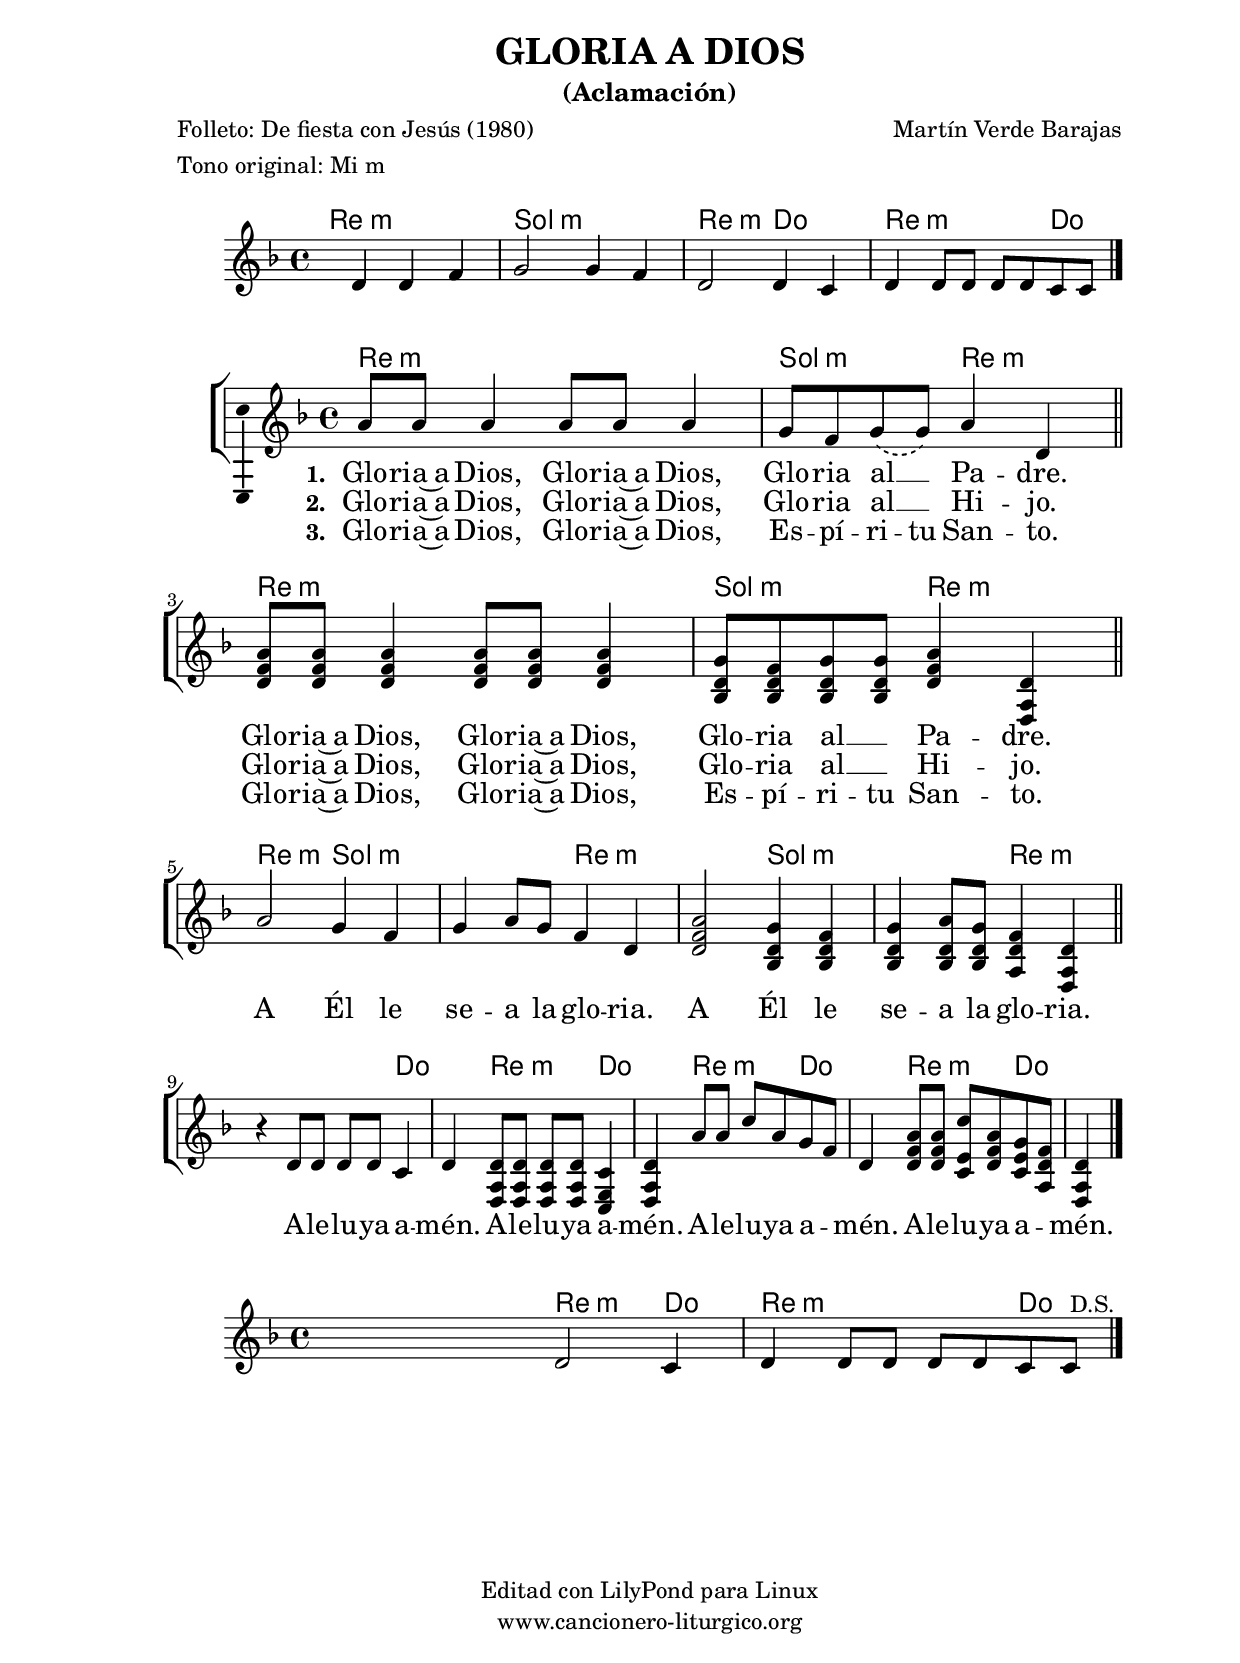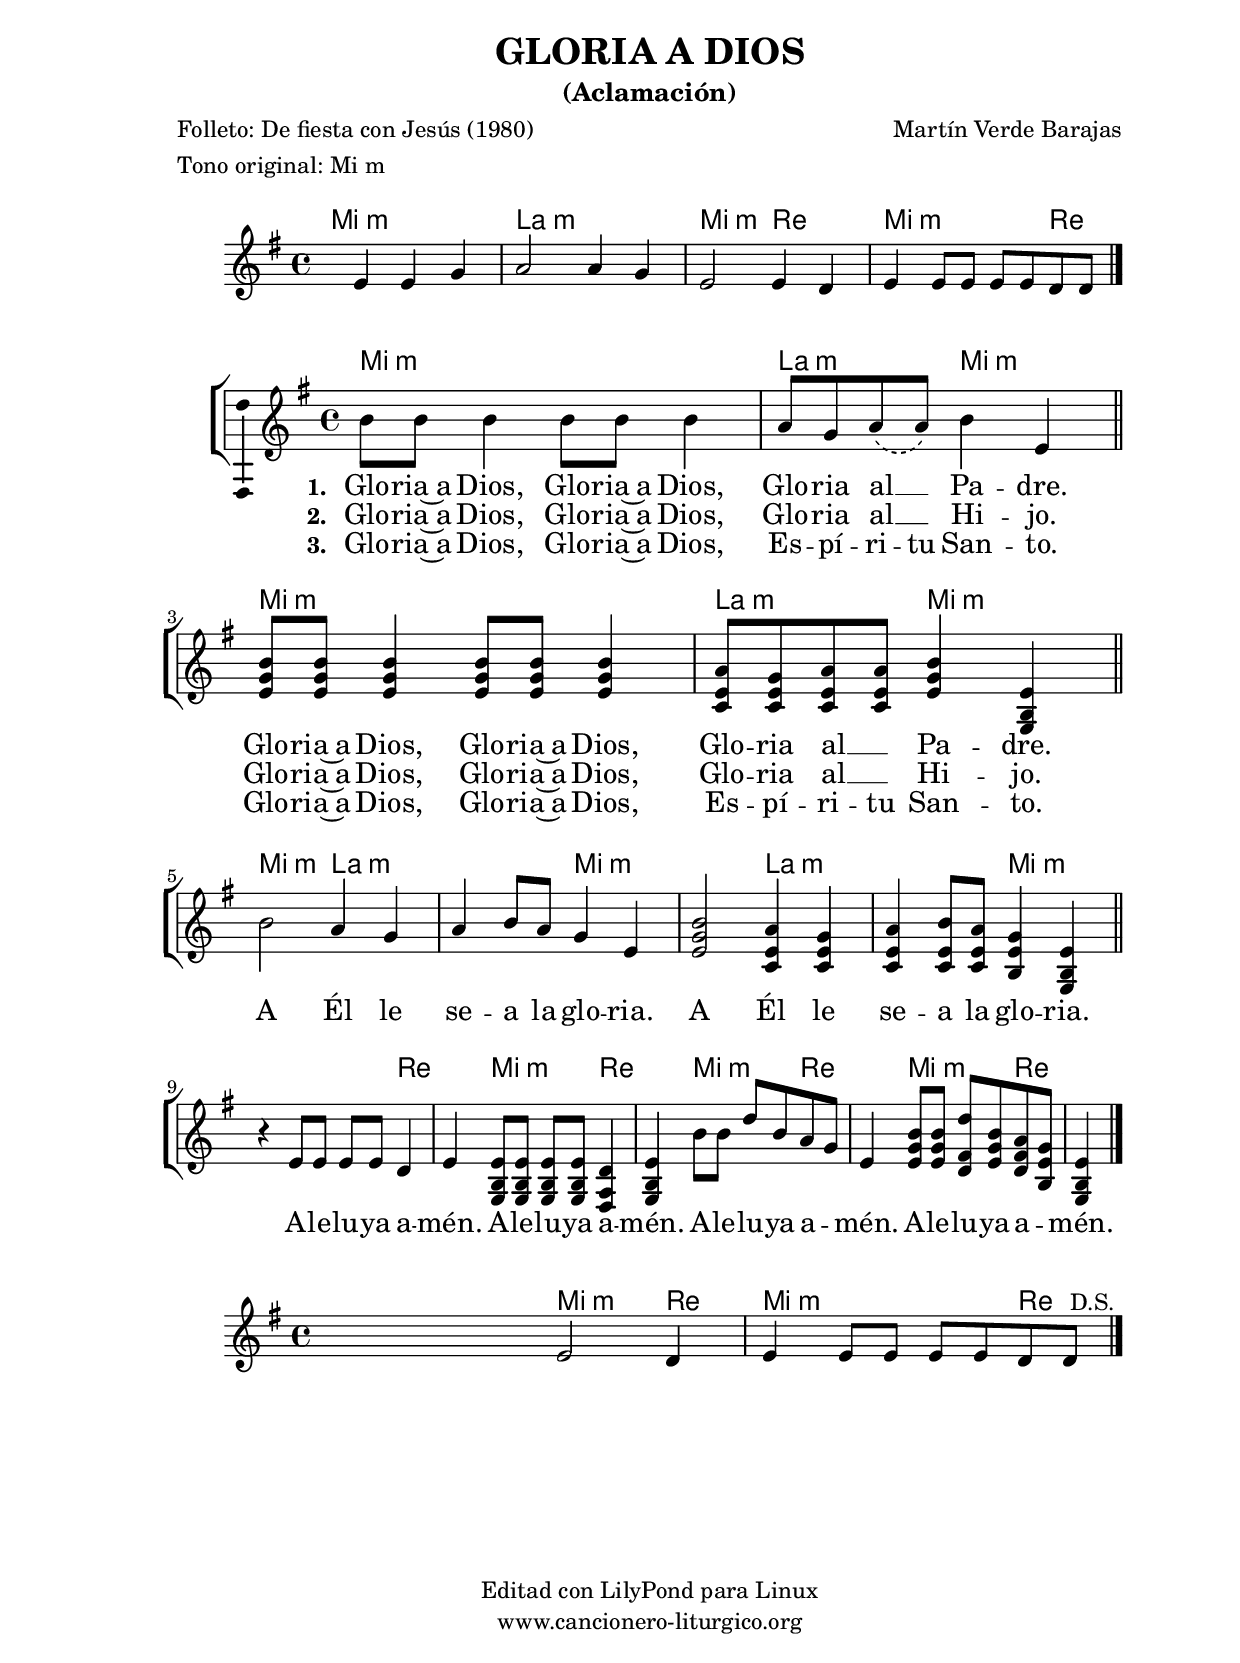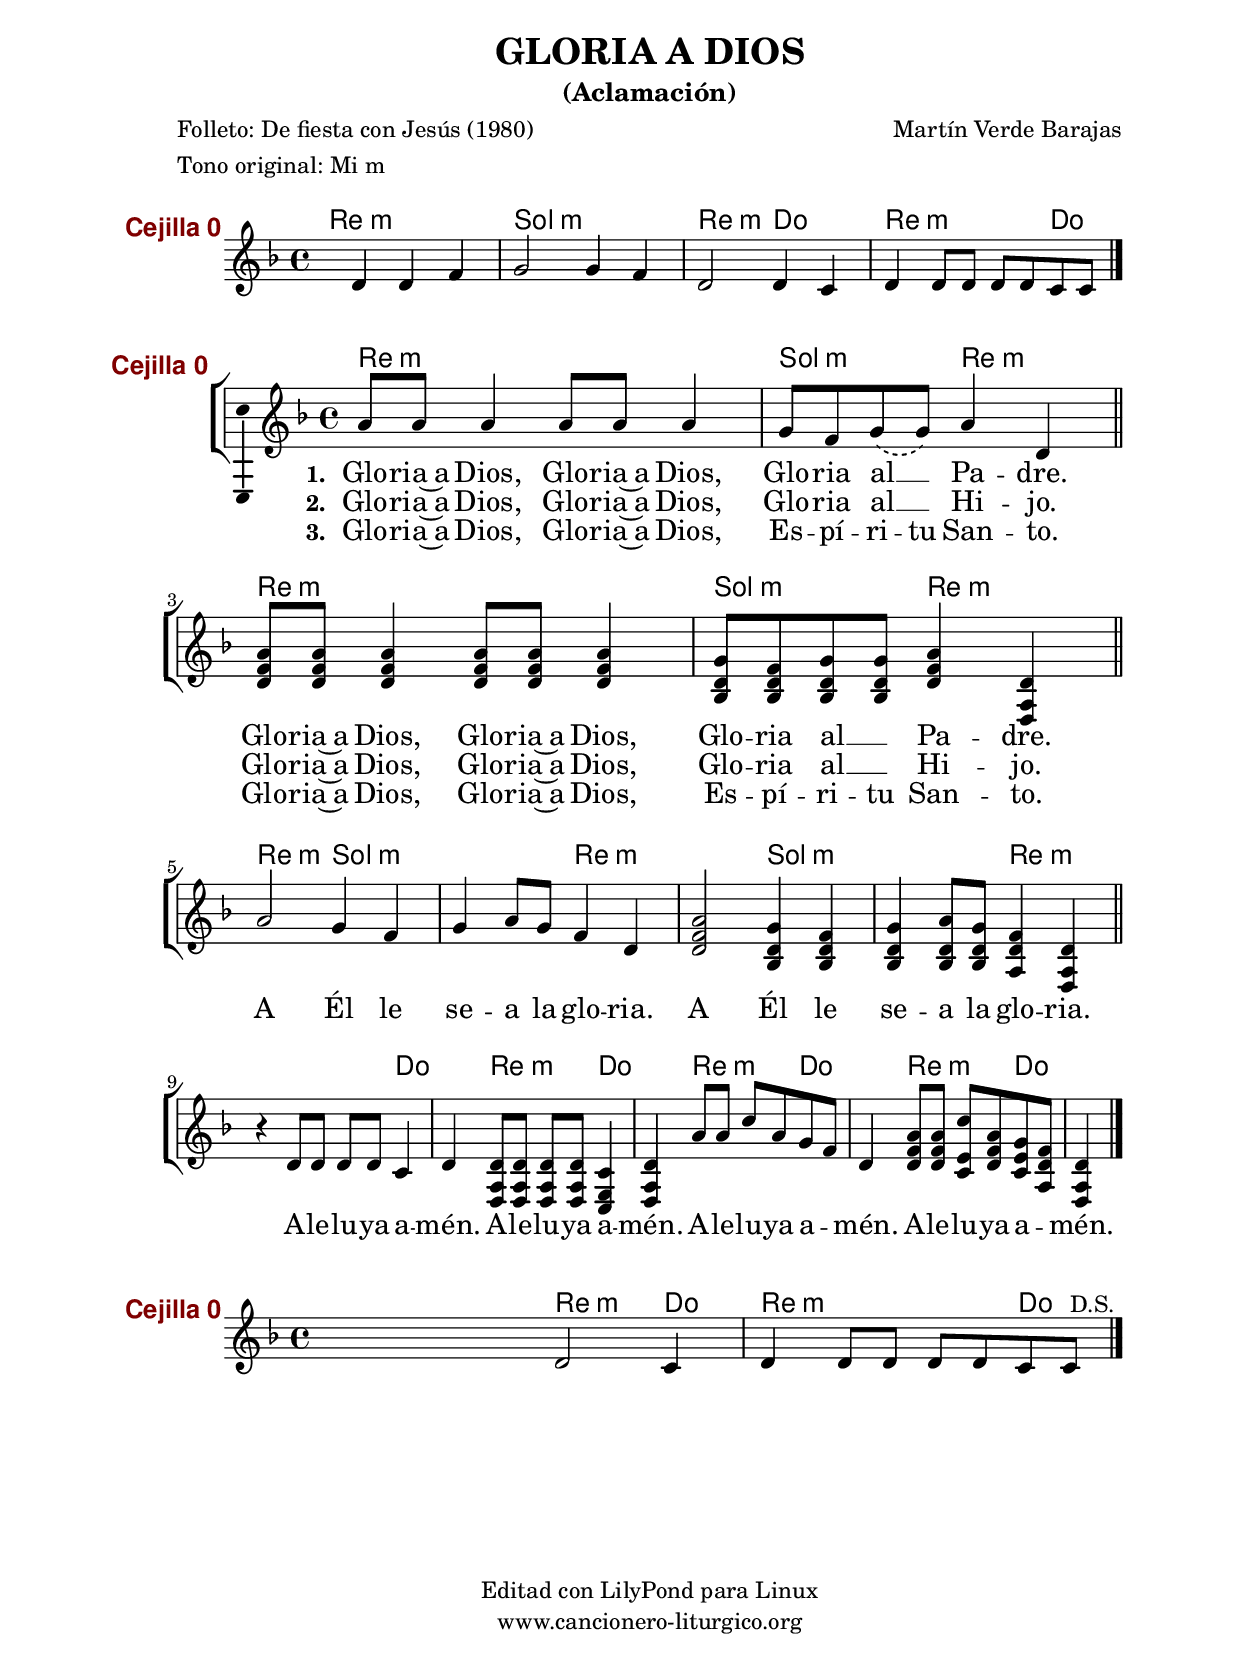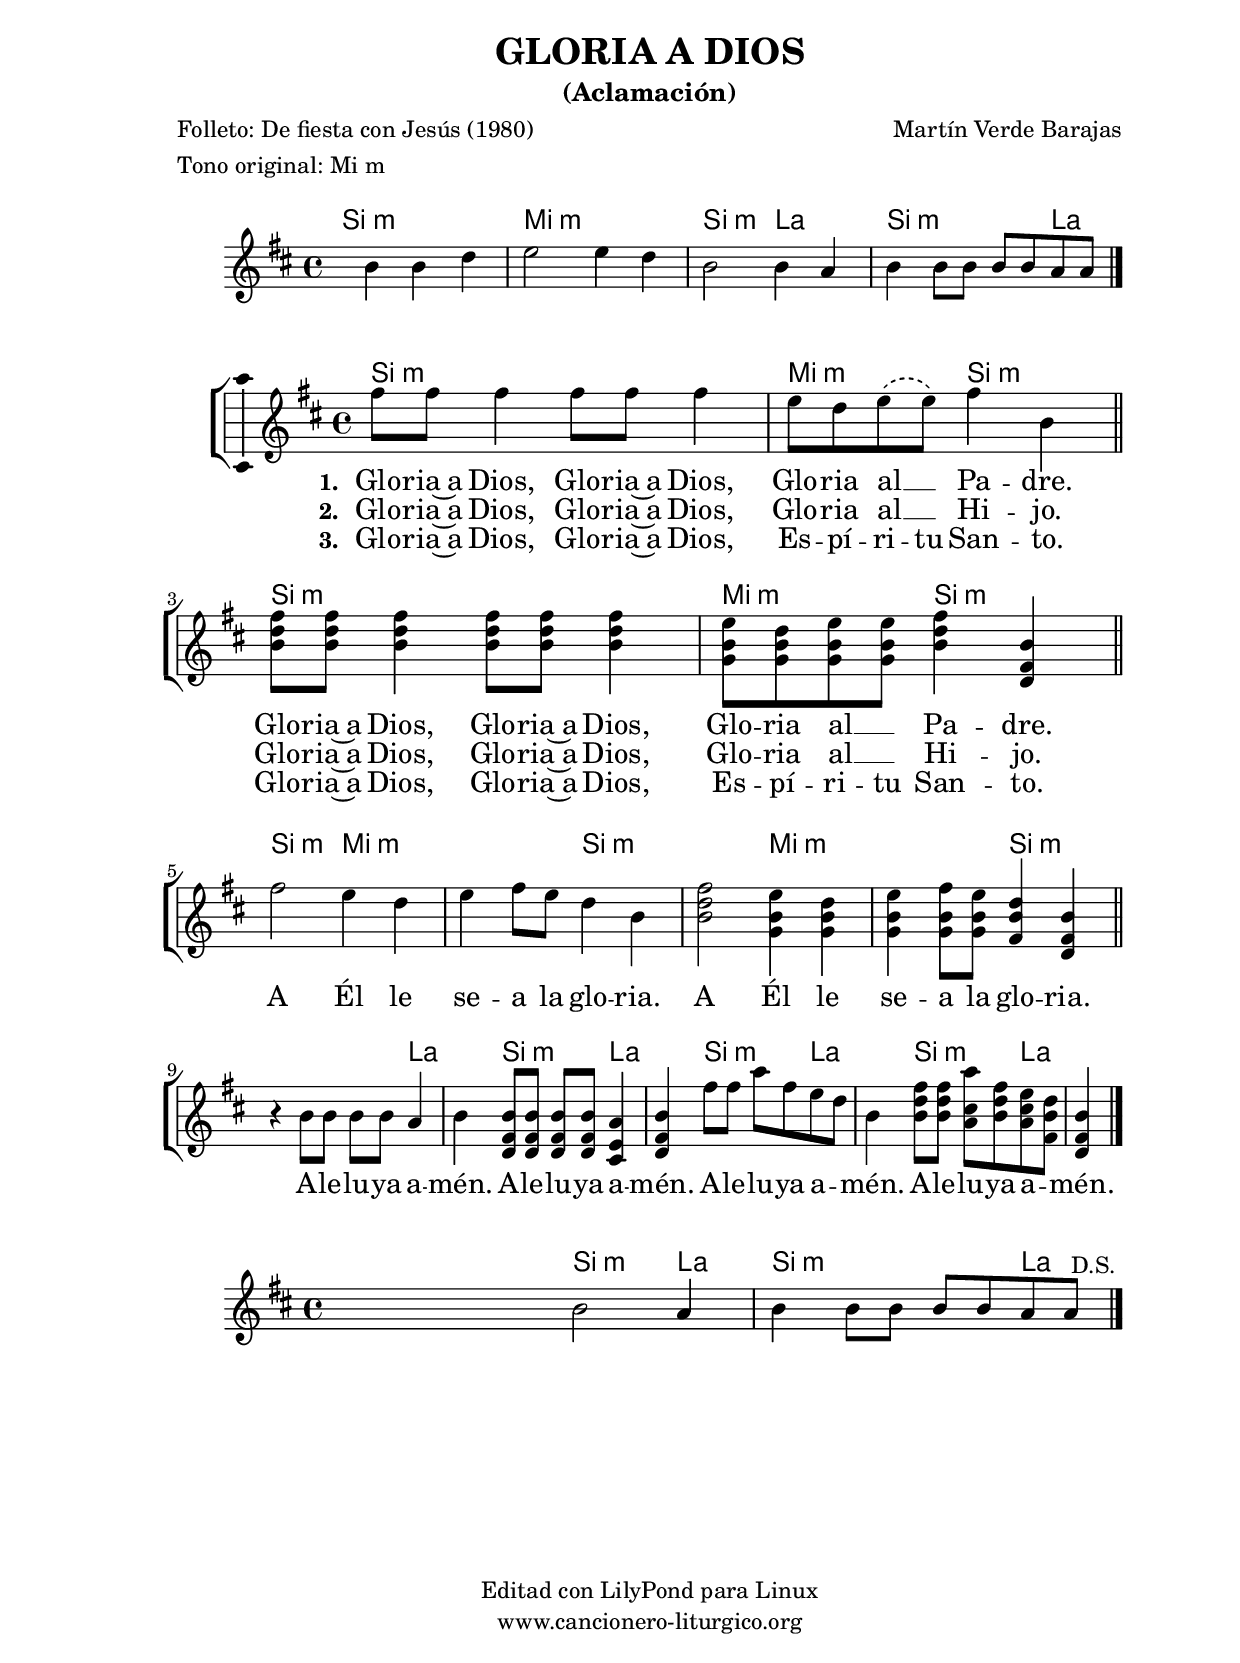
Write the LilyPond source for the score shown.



%versión de lilypond para la que se ha escrito esta partitura:
\version "2.16.0"

	%Tamaño papel
	#(set-default-paper-size "a4")
	%Tamaño partitura
	#(set-global-staff-size 20)
	%No responde al pulsar sobre una nota
	#(ly:set-option 'point-and-click #f)

%parámetros del encabezamiento:
\header {
	title = "GLORIA A DIOS"
	subtitle = "(Aclamación)"
	composer = "Martín Verde Barajas"
	poet = "Folleto: De fiesta con Jesús (1980)"
%%%	meter = "Canciones Carismáticas del mundo"
	meter = "Tono original: Mi m"
	arranger = ""
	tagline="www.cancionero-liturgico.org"
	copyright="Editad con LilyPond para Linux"
	tiempo = ""
	usos = "Gloria"
	letra = ""
	}

%parámetros asociados al papel:
\paper  {
	oddHeaderMarkup = \markup {\fill-line { \on-the-fly #not-first-page \fromproperty #'header:title \on-the-fly #not-first-page \fromproperty #'header:composer }}
	evenHeaderMarkup = \markup {\fill-line { \fromproperty #'header:composer \fromproperty #'header:title }}
	#(set-paper-size "a4")
	print-page-number = ##f
	first-page-number = 1
	print-first-page-number = ##f
%	head-separation = 3.0 \cm
	top-margin = 2.0 \cm
	bottom-margin = 0.5\cm
%%%	bottom-margin = -2.0\cm
	left-margin = 3.0 \cm
	line-width = 16.0 \cm 
	indent = 8\mm
	interscoreline = 2.\mm
	between-system-space = 15\mm
%	para que las partituras no llenen la hoja:
	ragged-bottom = ##t
%	idem para la última hoja:
	ragged-last-bottom = ##f
%	para que las partituras llenen el ancho del papel:
	ragged-last = ##f
	after-title-space = 2.5 \cm
%page-count=1
%system-count=8

	%Flexible Vertical Spacing
%	markup-markup-spacing =
%	#'((basic-distance . 15) (minimum-distance . 15) (padding . 3))
	markup-system-spacing =
	#'((basic-distance . 15) (minimum-distance . 15) (padding . 3))
	system-system-spacing =
	#'((basic-distance . 15) (minimum-distance . 15) (padding . 3))
	score-system-spacing =
	#'((basic-distance . 15) (minimum-distance . 15) (padding . 5))
%	top-system-spacing = % header
%	#'((basic-distance . 8) (minimum-distance . 0) (padding . 0))
%	top-markup-spacing =
%	#'((basic-distance . 20) (minimum-distance . 20) (padding . 0))
	last-bottom-spacing = % footer
	#'((basic-distance . 5) (minimum-distance . 5) (padding . 0))
%	score-markup-spacing =
%	#'((basic-distance . 16) (minimum-distance . 13) (padding . 0))

	}


%parámetros que afectan a toda la partitura:
global =  {
	%clave de sol (G):
	\clef G
	%armadura:
	\transpose e d
	\key e \minor
	\tempo 4=118
	\set Score.tempoHideNote = ##t
	}


acordesintro = {
	\italianChords
	\chordmode {
	\transpose e d
{

e1:m a:m e2:m d e2.:m d4

}
}
}

melodiaintro = 

	\transpose e d
{
	\relative c'{
	\time 4/4

s4 e4 e g
a2 a4 g
e2 e4 d
e4 e8 e e e d d

\bar "|."
}
}

acordes = {
	\italianChords
	\chordmode {
	\transpose e d
{

e1:m a2:m e:m
e1:m a2:m e:m

e2:m a:m a:m e:m e2:m a:m a:m e:m

s4 e2:m d4
s4 e2:m d4
s4 e2:m d4
s4 e2:m d4

	}
	}
}

melodia =

	\transpose e d
{

	\relative c''{
	\time 4/4

\phrasingSlurDashed

b8 b b4 b8 b b4
a8 g a \( a \) b4 e,

\bar "||"

<e g b>8 <e g b> <e g b>4 <e g b>8 <e g b> <e g b>4
<c e a>8 <c e g> <c e a> <c e a> <e g b>4 <g, b e>

\bar "||"
\break

b'2 a4 g
a4 b8 a g4 e

<e g b>2 <c e a>4 <c e g>
<c e a>4 <c e b'>8 <c e a> <b e g>4 <g b e>

\bar "||"

r4
e'8 e e e d4
e4

<g, b e>8 <g b e> <g b e> <g b e> <fis a d>4
<g b e>4

b'8 b d b a g
e4

<e g b>8 <e g b> <d fis d'> <e g b> <d fis a> <b e g>
<g b e>4

	\bar "|."

	}
	}

acordesfinal = {
	\italianChords
	\chordmode {
	\transpose e d
{

s4 e2:m d4 e2.:m d4

}
}
}

melodiafinal = 

	\transpose e d
{
	\relative c'{
	\time 4/4

s4 e2 d4
e4 e8 e e e d d^" D.S. "
\bar "|."
}
}

texto = \lyricmode {
\set stanza =#"1. " Glo -- ria~a Dios, Glo -- ria~a Dios,
Glo -- ria al __ _ Pa -- dre.
Glo -- ria~a Dios, Glo -- ria~a Dios,
Glo -- ria al __ _ Pa -- dre.
A Él le se -- a la glo -- ria.
A Él le se -- a la glo -- ria.
A -- le -- lu -- ya a -- mén.
A -- le -- lu -- ya a -- mén.
A -- le -- lu -- ya a -- _ mén.
A -- le -- lu -- ya a -- _ mén.

	}

textodos = \lyricmode {
\set stanza =#"2. " Glo -- ria~a Dios, Glo -- ria~a Dios,
Glo -- ria al __ _ Hi -- jo.
Glo -- ria~a Dios, Glo -- ria~a Dios,
Glo -- ria al __ _ Hi -- jo.

	}

textotres = \lyricmode {
\set stanza =#"3. " Glo -- ria~a Dios, Glo -- ria~a Dios,
Es -- pí -- ri -- tu San -- to.
Glo -- ria~a Dios, Glo -- ria~a Dios,
Es -- pí -- ri -- tu San -- to.

	}


acordesintroStaff = \context ChordNames = acordesintroStaff <<
	\set chordChanges = ##t
	\acordesintro
	>>

acordesStaff = \context ChordNames = acordesStaff <<
	\set chordChanges = ##t
	\acordes
	>>

acordesfinalStaff = \context ChordNames = acordesfinalStaff <<
	\set chordChanges = ##t
	\acordesfinal
	>>


%%%%%%%%%%%%%%%%%%%%%%%%%%%%%%%%%%% CEJILLA %%%%%%%%%%%%%%%%%%%%%%%%%%%%%%%%%%%
acordesintrocejilla = {
%%%	\override ChordNames.ChordName #'font-size = #-1
%%%	\override ChordNames.ChordName #'font-series = #'bold
	\transpose c c {
		\acordesintro
		}
	}

acordesintrocejillaStaff = \context ChordNames = acordesintrocejillaStaff <<
	\set Staff.instrumentName = \markup \with-color #darkred \larger \bold \sans "Cejilla 0"
	\set chordChanges = ##t
	\acordesintrocejilla
	>>
acordescejilla = {
%%%	\override ChordNames.ChordName #'font-size = #-1
%%%	\override ChordNames.ChordName #'font-series = #'bold
	\transpose c c {
		\acordes
		}
	}

acordescejillaStaff = \context ChordNames = acordescejillaStaff <<
	\set Staff.instrumentName = \markup \with-color #darkred \larger \bold \sans "Cejilla 0"
	\set chordChanges = ##t
	\acordescejilla
	>>
acordesfinalcejilla = {
%%%	\override ChordNames.ChordName #'font-size = #-1
%%%	\override ChordNames.ChordName #'font-series = #'bold
	\transpose c c {
		\acordesfinal
		}
	}

acordesfinalcejillaStaff = \context ChordNames = acordesfinalcejillaStaff <<
	\set Staff.instrumentName = \markup \with-color #darkred \larger \bold \sans "Cejilla 0"
	\set chordChanges = ##t
	\acordesfinalcejilla
	>>
%%%%%%%%%%%%%%%%%%%%%%%%%%%%%%%%%%% CEJILLA %%%%%%%%%%%%%%%%%%%%%%%%%%%%%%%%%%%


vozintroStaff = \context Voice = vozintroStaff
<<
	\override Staff.StaffSymbol #'staff-space = #(magstep -0.35)
	\set Staff.midiInstrument = #"english horn"
	\set Staff.midiMinimumVolume = #0.7
	\set Staff.midiMaximumVolume = #0.9
	\global
	\melodiaintro
	>>

vozStaff = \context Voice = vozStaff
\with {\consists "Ambitus_engraver"}
<<
%	\set Staff.instrumentName = ""
%	\set Staff.shortInstrumentName = ""
%	\set Staff.midiInstrument = #"cbrinet"
%	\set Staff.midiInstrument = #"cello"
%	\set Staff.midiInstrument = #"flute"
	\set Staff.midiInstrument = #"electric guitar (jazz)"
%	\set Staff.midiInstrument = #"english horn"
%	\set Staff.midiInstrument = #"violin"
%	\set Staff.midiInstrument = #"glockenspiel"
	\set Staff.midiMinimumVolume = #0.7
	\set Staff.midiMaximumVolume = #0.9
	\global
	\melodia
	>>

vozfinalStaff = \context Voice = vozfinalStaff
<<
	\override Staff.StaffSymbol #'staff-space = #(magstep -0.35)
	\set Staff.midiInstrument = #"english horn"
	\set Staff.midiMinimumVolume = #0.7
	\set Staff.midiMaximumVolume = #0.9
	\global
	\melodiafinal
	>>


textoStaff = \context Lyrics = textoStaff <<
	\lyricsto vozStaff \texto
	>>

textodosStaff = \context Lyrics = textodosStaff <<
	\lyricsto vozStaff \textodos
	>>

textotresStaff = \context Lyrics = textotresStaff <<
	\lyricsto vozStaff \textotres
	>>


\book {
	\score {
		\context ChoirStaff {
%			\override StaffGroup.SystemStartBracket #'collapse-height = #1
%			\override Score.SystemStartBar #'collapse-height = #1
			<<
			\acordesintroStaff
			\vozintroStaff
			>>
			}
		\layout {
	    		\context {
				\Lyrics
				\override LyricText #'font-size = #2
				}
	   		 \context {
				\Score
				\override StaffSymbol #'staff-space = #(magstep +3)
				}
			}
		}
	\score {
		\context ChoirStaff {
			\override StaffGroup.SystemStartBracket #'collapse-height = #1
			\override Score.SystemStartBar #'collapse-height = #1
			<<
			\acordesStaff
			\vozStaff
			\textoStaff
			\textodosStaff
			\textotresStaff
			>>
			}
		\layout {
	    		\context {
				\Lyrics
				\override LyricText #'font-size = #2
				}
	   		 \context {
				\Score
				\override StaffSymbol #'staff-space = #(magstep +3)
				}
			}
		}
	\score {
		\context ChoirStaff {
%			\override StaffGroup.SystemStartBracket #'collapse-height = #1
%			\override Score.SystemStartBar #'collapse-height = #1
			<<
			\acordesfinalStaff
			\vozfinalStaff
			>>
			}
		\layout {
	    		\context {
				\Lyrics
				\override LyricText #'font-size = #2
				}
	   		 \context {
				\Score
				\override StaffSymbol #'staff-space = #(magstep +3)
				}
			}
		}
	\score {
		\unfoldRepeats
		\context ChoirStaff {
			<<
			\acordesintroStaff
			\vozintroStaff
			>>
			<<
			\acordesStaff
			\vozStaff
			>>
			<<
			\acordesfinalStaff
			\vozfinalStaff
			>>
			}
		\midi {
	  		\context {
	  			\Score
				tempoWholesPerMinute = #(ly:make-moment 70 4)
				}
			}
		}
	}


%Partitura para guitarra
#(define output-suffix "G")
\book {
	\score {
		\context ChoirStaff {
%			\override StaffGroup.SystemStartBracket #'collapse-height = #1
%			\override Score.SystemStartBar #'collapse-height = #1
			<<
			\acordesintrocejillaStaff
			\vozintroStaff
			>>
			}
		\layout {
%%%%%%%%%%%%%%%%%%%%%%%%%%%%%%%%%%% CEJILLA %%%%%%%%%%%%%%%%%%%%%%%%%%%%%%%%%%%
			\context {
				\ChordNames \consists Instrument_name_engraver
				}
%%%%%%%%%%%%%%%%%%%%%%%%%%%%%%%%%%% CEJILLA %%%%%%%%%%%%%%%%%%%%%%%%%%%%%%%%%%%
	    		\context {
				\Lyrics
				\override LyricText #'font-size = #2
				}
	   		 \context {
				\Score
				\override StaffSymbol #'staff-space = #(magstep +3)
				}
			}
		}
	\score {
		\context ChoirStaff {
			\override StaffGroup.SystemStartBracket #'collapse-height = #1
			\override Score.SystemStartBar #'collapse-height = #1
			<<
			\acordescejillaStaff
			\vozStaff
			\textoStaff
			\textodosStaff
			\textotresStaff
			>>
			}
		\layout {
%%%%%%%%%%%%%%%%%%%%%%%%%%%%%%%%%%% CEJILLA %%%%%%%%%%%%%%%%%%%%%%%%%%%%%%%%%%%
			\context {
				\ChordNames \consists Instrument_name_engraver
				}
%%%%%%%%%%%%%%%%%%%%%%%%%%%%%%%%%%% CEJILLA %%%%%%%%%%%%%%%%%%%%%%%%%%%%%%%%%%%
	    		\context {
				\Lyrics
				\override LyricText #'font-size = #2
				}
	   		 \context {
				\Score
				\override StaffSymbol #'staff-space = #(magstep +3)
				}
			}
		}
	\score {
		\context ChoirStaff {
%			\override StaffGroup.SystemStartBracket #'collapse-height = #1
%			\override Score.SystemStartBar #'collapse-height = #1
			<<
			\acordesfinalcejillaStaff
			\vozfinalStaff
			>>
			}
		\layout {
%%%%%%%%%%%%%%%%%%%%%%%%%%%%%%%%%%% CEJILLA %%%%%%%%%%%%%%%%%%%%%%%%%%%%%%%%%%%
			\context {
				\ChordNames \consists Instrument_name_engraver
				}
%%%%%%%%%%%%%%%%%%%%%%%%%%%%%%%%%%% CEJILLA %%%%%%%%%%%%%%%%%%%%%%%%%%%%%%%%%%%
	    		\context {
				\Lyrics
				\override LyricText #'font-size = #2
				}
	   		 \context {
				\Score
				\override StaffSymbol #'staff-space = #(magstep +3)
				}
			}
		}
	}


#(define output-suffix "C")
\book {
	\score {
		\context ChoirStaff {
%			\override StaffGroup.SystemStartBracket #'collapse-height = #1
%			\override Score.SystemStartBar #'collapse-height = #1
\transpose c d
			<<
			\acordesintroStaff
			\vozintroStaff
			>>
			}
		\layout {
	    		\context {
				\Lyrics
				\override LyricText #'font-size = #2
				}
	   		 \context {
				\Score
				\override StaffSymbol #'staff-space = #(magstep +3)
				}
			}
		}
	\score {
		\context ChoirStaff {
			\override StaffGroup.SystemStartBracket #'collapse-height = #1
			\override Score.SystemStartBar #'collapse-height = #1
\transpose c d
			<<
			\acordesStaff
			\vozStaff
			\textoStaff
			\textodosStaff
			\textotresStaff
			>>
			}
		\layout {
	    		\context {
				\Lyrics
				\override LyricText #'font-size = #2
				}
	   		 \context {
				\Score
				\override StaffSymbol #'staff-space = #(magstep +3)
				}
			}
		}
	\score {
		\context ChoirStaff {
%			\override StaffGroup.SystemStartBracket #'collapse-height = #1
%			\override Score.SystemStartBar #'collapse-height = #1
\transpose c d
			<<
			\acordesfinalStaff
			\vozfinalStaff
			>>
			}
		\layout {
	    		\context {
				\Lyrics
				\override LyricText #'font-size = #2
				}
	   		 \context {
				\Score
				\override StaffSymbol #'staff-space = #(magstep +3)
				}
			}
		}
	}


#(define output-suffix "S")
\book {
	\score {
		\context ChoirStaff {
%			\override StaffGroup.SystemStartBracket #'collapse-height = #1
%			\override Score.SystemStartBar #'collapse-height = #1
\transpose c a
			<<
			\acordesintroStaff
			\vozintroStaff
			>>
			}
		\layout {
	    		\context {
				\Lyrics
				\override LyricText #'font-size = #2
				}
	   		 \context {
				\Score
				\override StaffSymbol #'staff-space = #(magstep +3)
				}
			}
		}
	\score {
		\context ChoirStaff {
			\override StaffGroup.SystemStartBracket #'collapse-height = #1
			\override Score.SystemStartBar #'collapse-height = #1
\transpose c a
			<<
			\acordesStaff
			\vozStaff
			\textoStaff
			\textodosStaff
			\textotresStaff
			>>
			}
		\layout {
	    		\context {
				\Lyrics
				\override LyricText #'font-size = #2
				}
	   		 \context {
				\Score
				\override StaffSymbol #'staff-space = #(magstep +3)
				}
			}
		}
	\score {
		\context ChoirStaff {
%			\override StaffGroup.SystemStartBracket #'collapse-height = #1
%			\override Score.SystemStartBar #'collapse-height = #1
\transpose c a
			<<
			\acordesfinalStaff
			\vozfinalStaff
			>>
			}
		\layout {
	    		\context {
				\Lyrics
				\override LyricText #'font-size = #2
				}
	   		 \context {
				\Score
				\override StaffSymbol #'staff-space = #(magstep +3)
				}
			}
		}
	}


